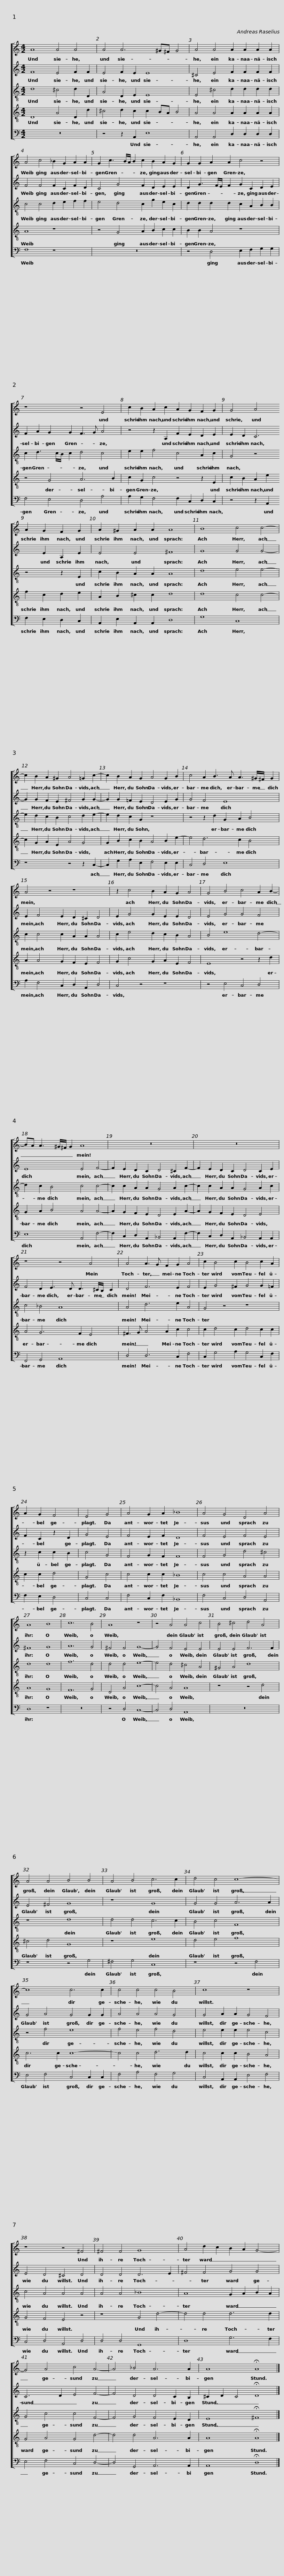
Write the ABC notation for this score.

X:1
%%score [ 1 2 3 4 5 ]
L:1/8
M:4/2
I:linebreak $
K:C
V:1 treble
V:2 treble
V:3 treble-8
V:4 treble-8
V:5 bass
V:1
 A8 A4 A4 | A4 A6 ^G^F G4 | A4 A4 A2 A2 A2 A2 |$ A4 c4 _B2 G2 A2 A2 | G2 c3 B/A/ B2 c2 B2 A2 G2 |$ %5
 G2 G2 A2 A2 c4 z4 | z8 z4 E4 |$ c2 B2 A2 c2 A2 G2 F2 G2 | G4 A4 A2 G2 F2 G2 |$ A2 ^G2 A2 A2 A8 | %10
 B8 c4 c4- | c2 B2 A2 ^G2 A4 =G2 c2- |$ c2 B2 A2 G2 A4 G2 B2 | c4 A2 B3 A A3 ^G/^F/ G2 |$ A4 z4 z8 | %15
 z2 c4 B2 A2 G2 A4 | G4 B4 c4 A2 B2- |$ BA A3 ^G/^F/ G2 A8 | z16 |$ z16 | %20
 z8 z4 A4 |$ A4 A3 G F2 G2 A4 | c2 B4 c2 B4 c2 A2 | A2 G2 F4 |$ E4 G4 | %25
 A4 G2 A2 _B8 | A4 G4 D4 A4 | A8 B8 |$ c12 B4 | A8 z8 | %30
 z4 A4 A4 c4 | B4 ^c4 d4 A4 |$ A4 A4 B4 B4 | A4 B4 c6 c2 | d4 c4 c8- |$ %35
 c8 c6 c2 | c4 c4 c4 B4 | c8 z8 |$ z8 z4 ^F4 | ^F4 F4 G8 | %40
 A4 d2 c2 B2 A2 G4- |$ G4 A4 c4 A4- | A4 _B4 A6 A2 | A8 !fermata!A8 |] %44
V:2
 F8 E4 F2 F2 | E4 F2 E2 E8 | ^C4 E4 F2 F2 F2 F2 |$ F4 F4 F2 C2 F2 D2 | C4 G4 F2 D2 E2 E2 |$ %5
 D2 G3 F/E/ F2 G2 C2 D2 E2 | F2 A2 G2 G2 F3 G A4 |$ z4 z2 A,2 F2 E2 D2 E2 | E2 D2 C6 E2 A,2 E2 |$ E4 E4 ^F8 | %10
 G8 G4 G4- | G2 G2 F2 E2 ^F4 G2 G2- |$ G2 G2 =F2 E2 D4 E2 G2 | G4 F4 E8 |$ E2 F4 E2 D2 ^C2 D4 | %15
 E2 G4 G2 E2 E2 D4 | E4 G4 G4 F4 |$ E8 E4 F4- | F2 E2 D2 C2 D4 ^C2 F2- |$ F2 E2 D2 C2 D4 C2 E2 | %20
 F4 D2 E3 D D3 ^C/B,/ C2 |$ D4 F6 E2 F4 | E2 G4 ^F2 G4 G2 =F2 | F2 C2 z2 D2 |$ G4 E4 | %25
 F4 E2 F2 D8 | F4 E4 F4 E4 | ^F8 G8 |$ A12 G4 | ^F4 F4 G8- | %30
 G4 F4 E4 E4 | E4 E4 F6 F2 |$ E4 ^F4 G8 | z8 G8 | G4 G4 A6 A2 |$ %35
 G4 A4 G4 G2 G2 | A4 A4 A4 G4 | G4 A2 A2 G4 F4 |$ E4 D4 ^C4 D4 | D4 D4 D6 E2 | %40
 ^F4 F4 G4 G4 |$ C6 D2 E4 F4- | F4 D4 D4 C2 B,2 | ^C2 D2 C4 !fermata!D8 |] %44
V:3
 d8 ^c4 d2 D2 | A4 D2 E2 E8 | E4 ^c4 d2 d2 d2 d2 |$ c4 c4 d2 e2 f2 f2 | e4 d4 c2 g2 e2 c2 |$ %5
 d2 d2 d2 d2 c2 A2 B2 B2 | c2 d3 c/B/ c2 d4 c4 |$ e2 e2 f4 c4 A2 c2 | G4 z4 z4 z2 E2 |$ c2 B2 A2 A2 A8 | %10
 d8 e4 e4- | e2 d2 c2 B2 c4 d2 e2- |$ e2 d2 c2 G2 z8 | z4 z2 d2 G2 A2 B4 |$ c2 c4 c2 A2 A2 A4 | %15
 c2 e4 d2 c2 B2 A4 | B4 e8 d4- |$ d2 c2 B4 c4 c4- | c2 c2 A2 A2 G4 A2 c2- |$ c2 c2 A2 A2 G4 A2 c2 | %20
 c4 _B4 A8 |$ A4 d6 e2 A4 | G4 z4 z8 | z2 c2 c2 B2 |$ c4 G4 | %25
 F4 G2 F2 F8 | F4 G4 d4 ^c4 | d8 d8 |$ f12 d4 | d4 d4 e8- | %30
 e4 d4 ^c4 A4 | ^G4 A4 d8 |$ z8 d8 | d4 d4 c6 c2 | B4 c4 F8 |$ %35
 z4 f4 e8 | f4 e4 f4 d4 | e4 e2 e2 e4 c4 |$ c4 A4 A4 A4 | A4 A4 _B8 | %40
 A8 G2 A2 B2 A2 |$ G4 c4 c4 F4- | F4 G4 F4 E2 D2 | E8 !fermata!^F8 |] %44
V:4
 D8 A4 D2 d2 | ^c4 d2 c2 c2 BA B4 | A4 A4 A2 A2 A2 A2 |$ A8 z8 | z4 G4 A2 B2 c2 c2 |$ %5
 B2 B2 A4 z8 | z4 G4 A6 B2 |$ c2 G2 c4 z4 z2 E2 | c2 B2 A2 e2 f2 c2 d2 e2 |$ A2 B2 ^c2 c2 d8 | %10
 d8 c4 c4- | c2 G2 A2 E2 A4 G4 |$ G2 B2 c2 B2 A4 B2 e2- | e4 d6 c2 B4 |$ A2 A4 G2 F2 E2 F4 | %15
 G2 c4 G2 A2 E2 F4 | E8 z4 z2 d2 |$ G2 A2 B4 A4 A4- | A2 G2 F2 E2 D4 E2 A2- |$ A2 G2 F2 E2 D4 E4 | %20
 A4 G6 F2 E4 |$ ^F3 G A4 A2 c2 c4 | c2 d4 c2 d4 c2 c2 | c2 c2 d4 |$ G4 c4 | %25
 c4 c2 c2 _B8 | c4 c4 A4 A4 | A8 G8 |$ F12 G4 | D4 A4 c8- | %30
 c4 A4 A8 | z8 z4 d4 |$ ^c4 d4 G8 | z8 e8 | d4 e4 f8 |$ %35
 c6 c2 c8- | c4 c4 d6 d2 | c4 c2 c2 B4 A4 |$ G4 F4 E4 z4 | z8 G4 d4- | %40
 d4 d4 d6 d2 |$ G4 A4 G4 d4- | d4 d4 A6 A2 | A8 !fermata!A8 |] %44
V:5
 z16 | z4 z2 A,,2 E,8 | A,,4 A,,4 D,2 D,2 D,2 D,2 |$ F,8 z8 | z16 |$ %5
 z4 D,4 E,2 F,2 G,2 G,2 | F,4 E,4 D,4 A,4 |$ A,2 G,2 F,4 F,2 C,2 D,2 C,2 | z4 z2 A,,2 F,2 E,2 D,2 C,2 |$ A,,2 E,2 A,,2 A,,2 D,8 | %10
 G,8 C,8 | z8 z4 z2 C,2- |$ C,2 G,2 A,2 E,2 F,4 E,2 E,2 | C,4 D,4 E,8 |$ A,2 F,4 C,2 D,2 A,,2 D,4 | %15
 C,4 z4 z8 | z4 E,4 C,4 D,4 |$ E,8 A,,4 F,4- | F,2 C,2 D,2 A,,2 _B,,4 A,,2 F,2- |$ F,2 C,2 D,2 A,,2 _B,,4 A,,2 A,,2 | %20
 F,,4 G,,4 A,,8 |$ D,4 D,6 C,2 F,4 | C,2 G,4 A,2 G,4 C,2 F,2 | F,2 E,2 D,4 |$ C,4 C,4 | %25
 F,4 C,2 F,2 _B,,8 | F,4 C,4 D,4 A,,4 | D,8 z8 |$ z16 | z4 D,4 C,8- | %30
 C,4 D,4 A,,8 | z16 |$ z8 z4 G,4 | ^F,4 G,4 C,8 | z8 z4 F,4 |$ %35
 E,4 F,4 C,4 C,2 C,2 | F,4 A,4 F,4 G,4 | C,4 A,,2 A,,2 E,4 F,4 |$ C,4 D,4 A,,4 D,4 | D,4 D,4 G,,8 | %40
 D,8 G,6 F,2 |$ E,4 F,4 C,4 D,4- | D,4 G,,4 A,,6 A,,2 | A,,8 !fermata!D,8 |] %44
